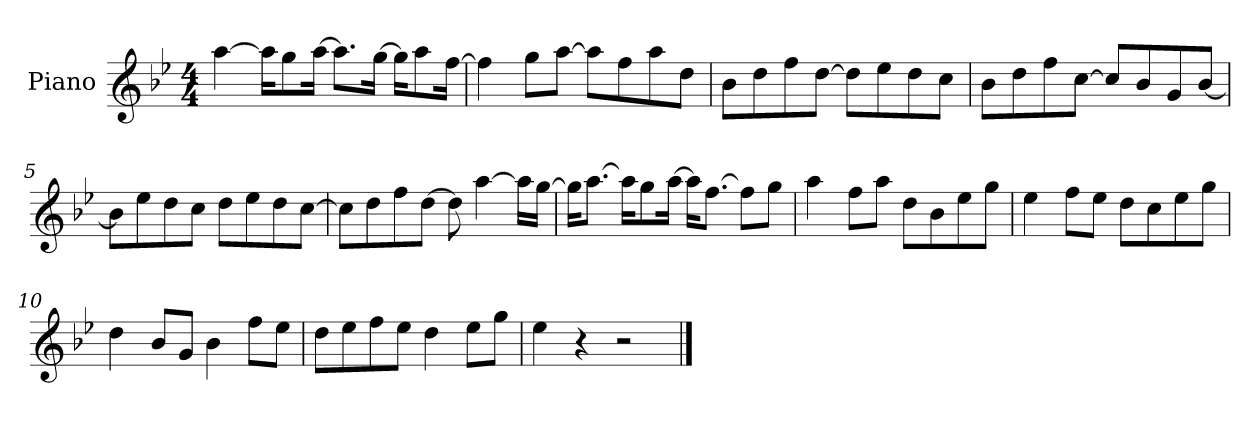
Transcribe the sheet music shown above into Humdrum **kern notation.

**kern
*part1
*staff1
*I"Piano
*I'P-no
*clefG2
*k[b-e-]
*M4/4
*MM90
=1
[4aa\
16aa\KL]
8gg\
[16aa\Jk
8.aa\L]
[16gg\Jk
16gg\KL]
8aa\
[16ff\Jk
=2
4ff\]
8gg\L
[8aa\J
8aa\L]
8ff\
8aa\
8dd\J
=3
8b-\L
8dd\
8ff\
[8dd\J
8dd\L]
8ee-\
8dd\
8cc\J
=4
8b-\L
8dd\
8ff\
[8cc\J
8cc/L]
8b-/
8g/
[8b-/J
!!LO:LB:g=z
=5
8b-\L]
8ee-\
8dd\
8cc\J
8dd\L
8ee-\
8dd\
[8cc\J
=6
8cc\L]
8dd\
8ff\
[8dd\J
8dd\]
[4aa\
16aa\LL]
[16gg\JJ
=7
16gg\KL]
[8.aa\J
16aa\KL]
8gg\
[16aa\Jk
16aa\KL]
[8.ff\J
8ff\L]
8gg\J
=8
4aa\
8ff\L
8aa\J
8dd\L
8b-\
8ee-\
8gg\J
=9
4ee-\
8ff\L
8ee-\J
8dd\L
8cc\
8ee-\
8gg\J
!!LO:LB:g=z
=10
4dd\
8b-/L
8g/J
4b-\
8ff\L
8ee-\J
=11
8dd\L
8ee-\
8ff\
8ee-\J
4dd\
8ee-\L
8gg\J
=12
4ee-\
4r
2r
==
*-
